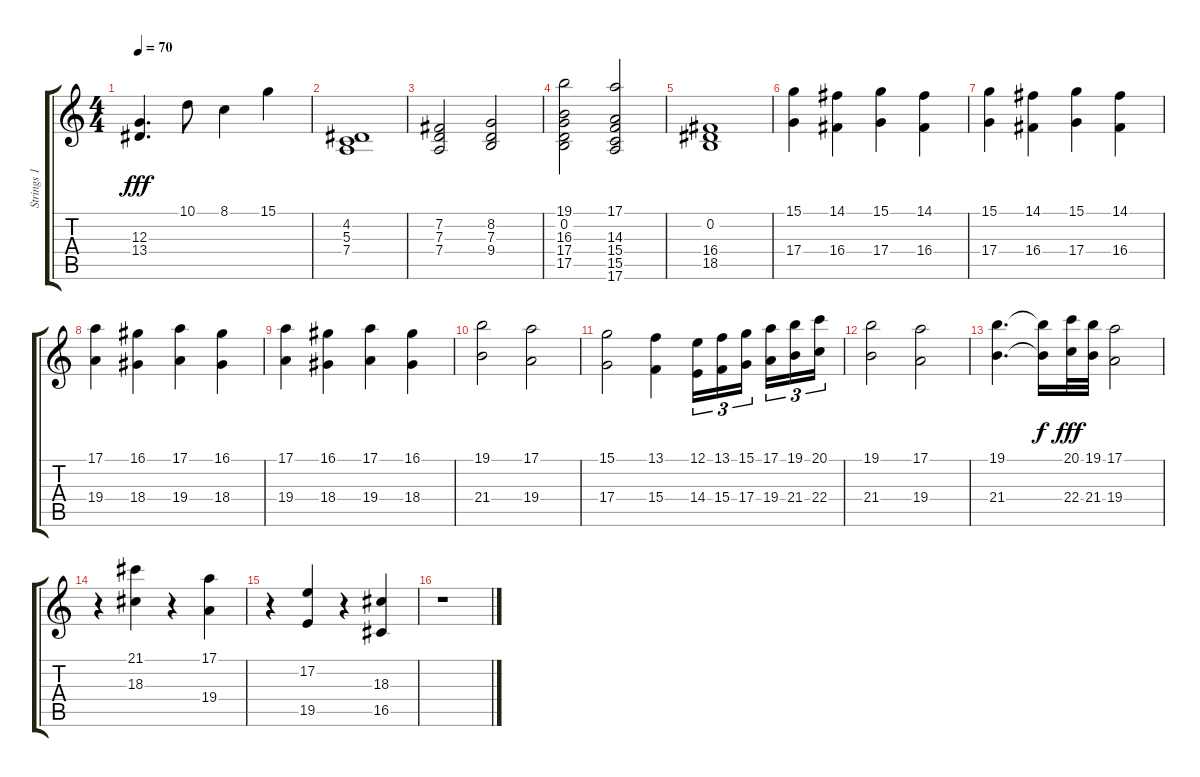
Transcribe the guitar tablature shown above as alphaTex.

\track ("Strings 1" "Strings 1") {instrument stringensemble1}
\staff {score tabs}
\tuning (E4 B3 G3 D3 A2 E2) {hide}
\ts (4 4)
\tempo 70
\clef g2
\ks c
(12.3 13.4).4{d dy fff} 10.1.8 8.1.4 15.1.4 |
(4.2 5.3 7.4).1 |
(7.2 7.3 7.4).2 (8.2 7.3 9.4).2 |
(19.1 0.2 16.3 17.4 17.5).2 (17.1 14.3 15.4 15.5 17.6).2 |
(0.2 16.4 18.5).1 |
(15.1 17.4).4{volume 14} (14.1 16.4).4 (15.1 17.4).4 (14.1 16.4).4 |
(15.1 17.4).4 (14.1 16.4).4 (15.1 17.4).4 (14.1 16.4).4 |
(17.1 19.4).4 (16.1 18.4).4 (17.1 19.4).4 (16.1 18.4).4 |
(17.1 19.4).4{volume 14} (16.1 18.4).4 (17.1 19.4).4 (16.1 18.4).4 |
(19.1 21.4).2 (17.1 19.4).2 |
(15.1 17.4).2 (13.1 15.4).4 (12.1 14.4).16{tu (3 2)} (13.1 15.4).16{tu (3 2)} (15.1 17.4).16{tu (3 2) beam splitsecondary} (17.1 19.4).16{tu (3 2)} (19.1 21.4).16{tu (3 2)} (20.1 22.4).16{tu (3 2)} |
(19.1 21.4).2 (17.1 19.4).2 |
(19.1 21.4).4{d} (19.1{t} 21.4{t}).16{dy f} (20.1 22.4).32{dy fff} (19.1 21.4).32 (17.1 19.4).2 |
r.4 (21.1 18.3).4{volume 16} r.4 (17.1 19.4).4 |
r.4 (17.2 19.5).4 r.4 (18.3 16.5).4 |
r.1
